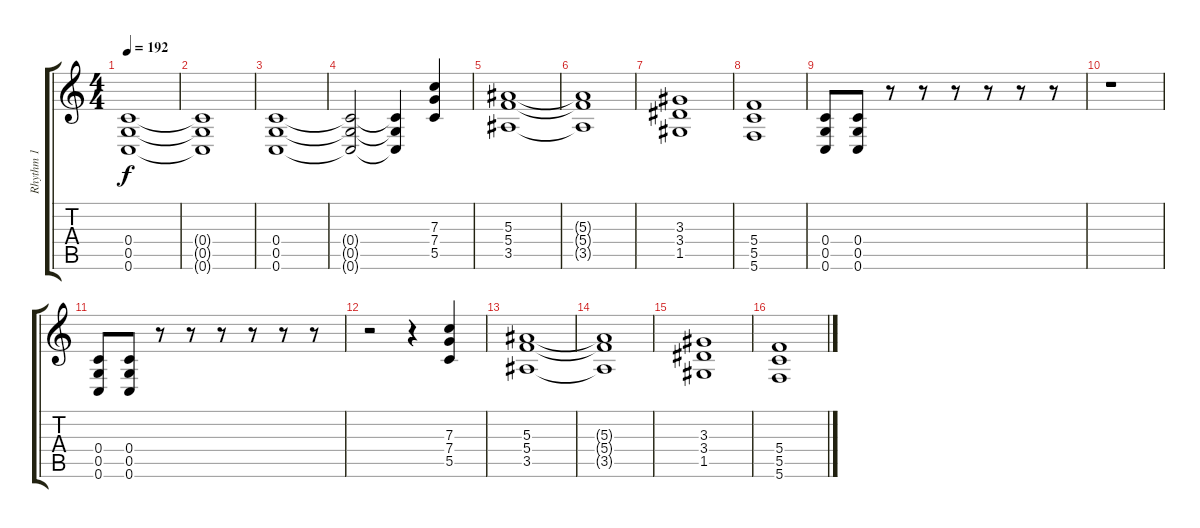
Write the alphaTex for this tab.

\track ("Rhythm 1" "Rhythm 1") {instrument overdrivenguitar}
\staff {score tabs}
\tuning (D4 A3 F3 C3 G2 C2) {hide}
\ts (4 4)
\tempo 192
\clef g2
\ks c
(0.4 0.5 0.6).1{dy f instrument overdrivenguitar} |
(0.4{t} 0.5{t} 0.6{t}).1 |
(0.4 0.5 0.6).1 |
(0.4{t} 0.5{t} 0.6{t}).2 (0.4{t} 0.5{t} 0.6{t}).4 (7.3 7.4 5.5).4 |
(5.3 5.4 3.5).1 |
(5.3{t} 5.4{t} 3.5{t}).1 |
(3.3 3.4 1.5).1 |
(5.4 5.5 5.6).1 |
(0.4 0.5 0.6).8 (0.4 0.5 0.6).8 r.8 r.8 r.8 r.8 r.8 r.8 |
r.1 |
(0.4 0.5 0.6).8 (0.4 0.5 0.6).8 r.8 r.8 r.8 r.8 r.8 r.8 |
r.2 r.4 (7.3 7.4 5.5).4 |
(5.3 5.4 3.5).1 |
(5.3{t} 5.4{t} 3.5{t}).1 |
(3.3 3.4 1.5).1 |
(5.4 5.5 5.6).1
